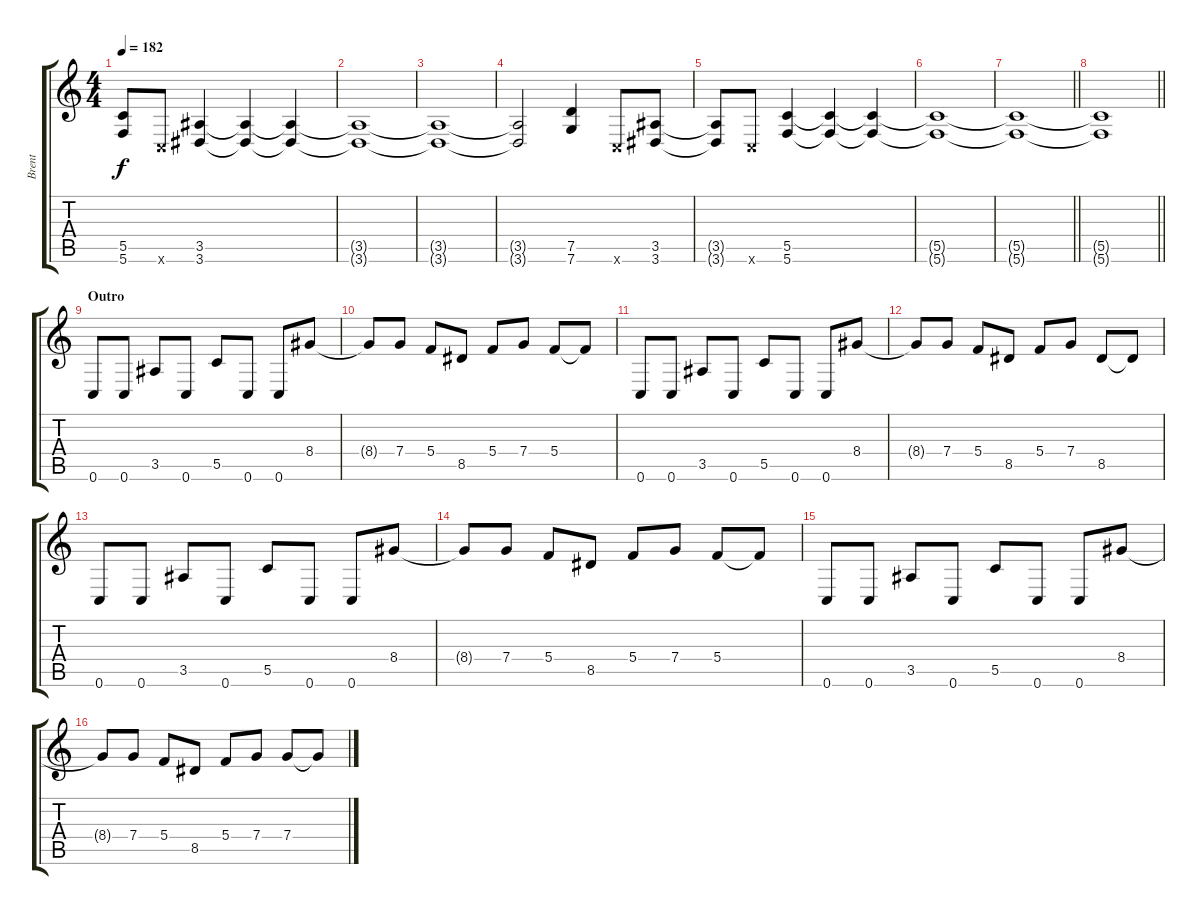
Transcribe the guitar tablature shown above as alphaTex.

\track ("Brent" "Brent") {instrument distortionguitar}
\staff {score tabs}
\tuning (D4 A3 F3 C3 G2 C2) {hide}
\ts (4 4)
\tempo 182
\clef g2
\ks c
(5.5{t} 5.6{t}).8{dy f} 0.6{x}.8 (3.5 3.6).4 (3.5{t} 3.6{t}).4 (3.5{t} 3.6{t}).4 |
(3.5{t} 3.6{t}).1 |
(3.5{t} 3.6{t}).1 |
(3.5{t} 3.6{t}).2 (7.5 7.6).4 0.6{x}.8 (3.5 3.6).8 |
(3.5{t} 3.6{t}).8 0.6{x}.8 (5.5 5.6).4 (5.5{t} 5.6{t}).4 (5.5{t} 5.6{t}).4 |
(5.5{t} 5.6{t}).1 |
\barLineRight lightlight
(5.5{t} 5.6{t}).1 |
\barLineRight lightlight
(5.5{t} 5.6{t}).1 |
\section ("" "Outro")
0.6.8 0.6.8 3.5.8 0.6.8 5.5.8 0.6.8 0.6.8 8.4.8 |
8.4{t}.8 7.4.8 5.4.8 8.5.8 5.4.8 7.4.8 5.4.8 5.4{t}.8 |
0.6.8 0.6.8 3.5.8 0.6.8 5.5.8 0.6.8 0.6.8 8.4.8 |
8.4{t}.8 7.4.8 5.4.8 8.5.8 5.4.8 7.4.8 8.5.8 8.5{t}.8 |
0.6.8 0.6.8 3.5.8 0.6.8 5.5.8 0.6.8 0.6.8 8.4.8 |
8.4{t}.8 7.4.8 5.4.8 8.5.8 5.4.8 7.4.8 5.4.8 5.4{t}.8 |
0.6.8 0.6.8 3.5.8 0.6.8 5.5.8 0.6.8 0.6.8 8.4.8 |
8.4{t}.8 7.4.8 5.4.8 8.5.8 5.4.8 7.4.8 7.4.8 7.4{t}.8
